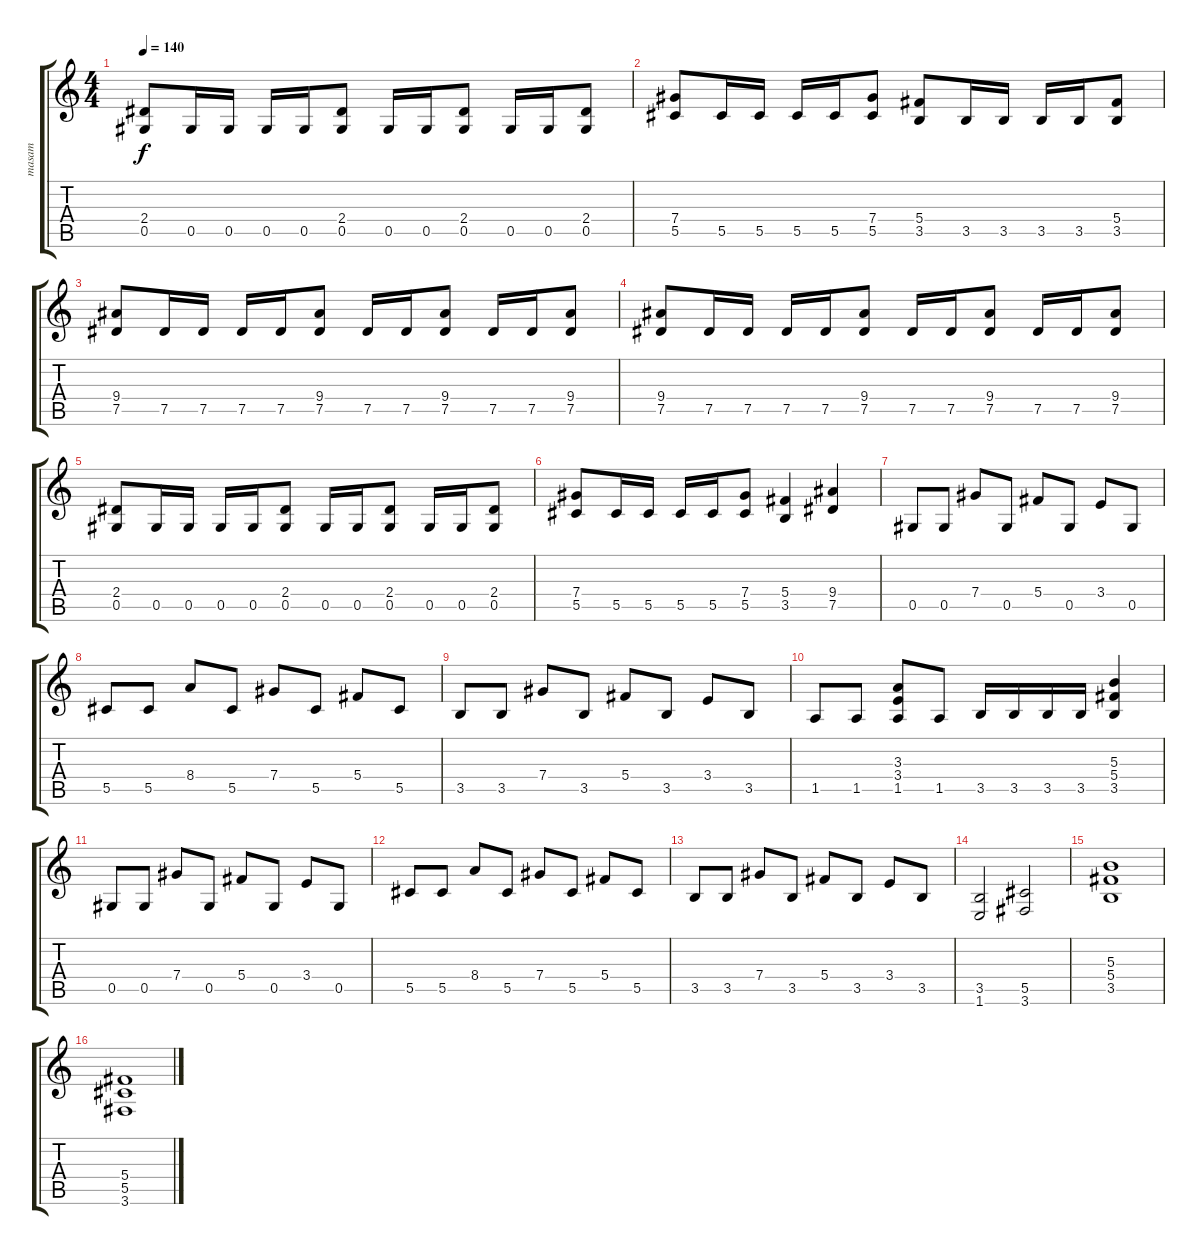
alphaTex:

\track ("masam" "masam") {instrument distortionguitar}
\staff {score tabs}
\tuning (Eb4 Bb3 Gb3 Db3 Ab2 Eb2) {hide}
\ts (4 4)
\tempo 140
\clef g2
\ks aminor
(2.4 0.5).8{dy f} 0.5.16 0.5.16 0.5.16 0.5.16 (2.4 0.5).8 0.5.16 0.5.16 (2.4 0.5).8 0.5.16 0.5.16 (2.4 0.5).8 |
(7.4 5.5).8 5.5.16 5.5.16 5.5.16 5.5.16 (7.4 5.5).8 (5.4 3.5).8 3.5.16 3.5.16 3.5.16 3.5.16 (5.4 3.5).8 |
(9.4 7.5).8 7.5.16 7.5.16 7.5.16 7.5.16 (9.4 7.5).8 7.5.16 7.5.16 (9.4 7.5).8 7.5.16 7.5.16 (9.4 7.5).8 |
(9.4 7.5).8 7.5.16 7.5.16 7.5.16 7.5.16 (9.4 7.5).8 7.5.16 7.5.16 (9.4 7.5).8 7.5.16 7.5.16 (9.4 7.5).8 |
(2.4 0.5).8 0.5.16 0.5.16 0.5.16 0.5.16 (2.4 0.5).8 0.5.16 0.5.16 (2.4 0.5).8 0.5.16 0.5.16 (2.4 0.5).8 |
(7.4 5.5).8 5.5.16 5.5.16 5.5.16 5.5.16 (7.4 5.5).8 (5.4 3.5).4 (9.4 7.5).4 |
0.5.8 0.5.8 7.4.8 0.5.8 5.4.8 0.5.8 3.4.8 0.5.8 |
5.5.8 5.5.8 8.4.8 5.5.8 7.4.8 5.5.8 5.4.8 5.5.8 |
3.5.8 3.5.8 7.4.8 3.5.8 5.4.8 3.5.8 3.4.8 3.5.8 |
1.5.8 1.5.8 (3.3 3.4 1.5).8 1.5.8 3.5.16 3.5.16 3.5.16 3.5.16 (5.3 5.4 3.5).4 |
0.5.8 0.5.8 7.4.8 0.5.8 5.4.8 0.5.8 3.4.8 0.5.8 |
5.5.8 5.5.8 8.4.8 5.5.8 7.4.8 5.5.8 5.4.8 5.5.8 |
3.5.8 3.5.8 7.4.8 3.5.8 5.4.8 3.5.8 3.4.8 3.5.8 |
(3.5 1.6).2 (5.5 3.6).2 |
(5.3 5.4 3.5).1 |
(5.4 5.5 3.6).1
